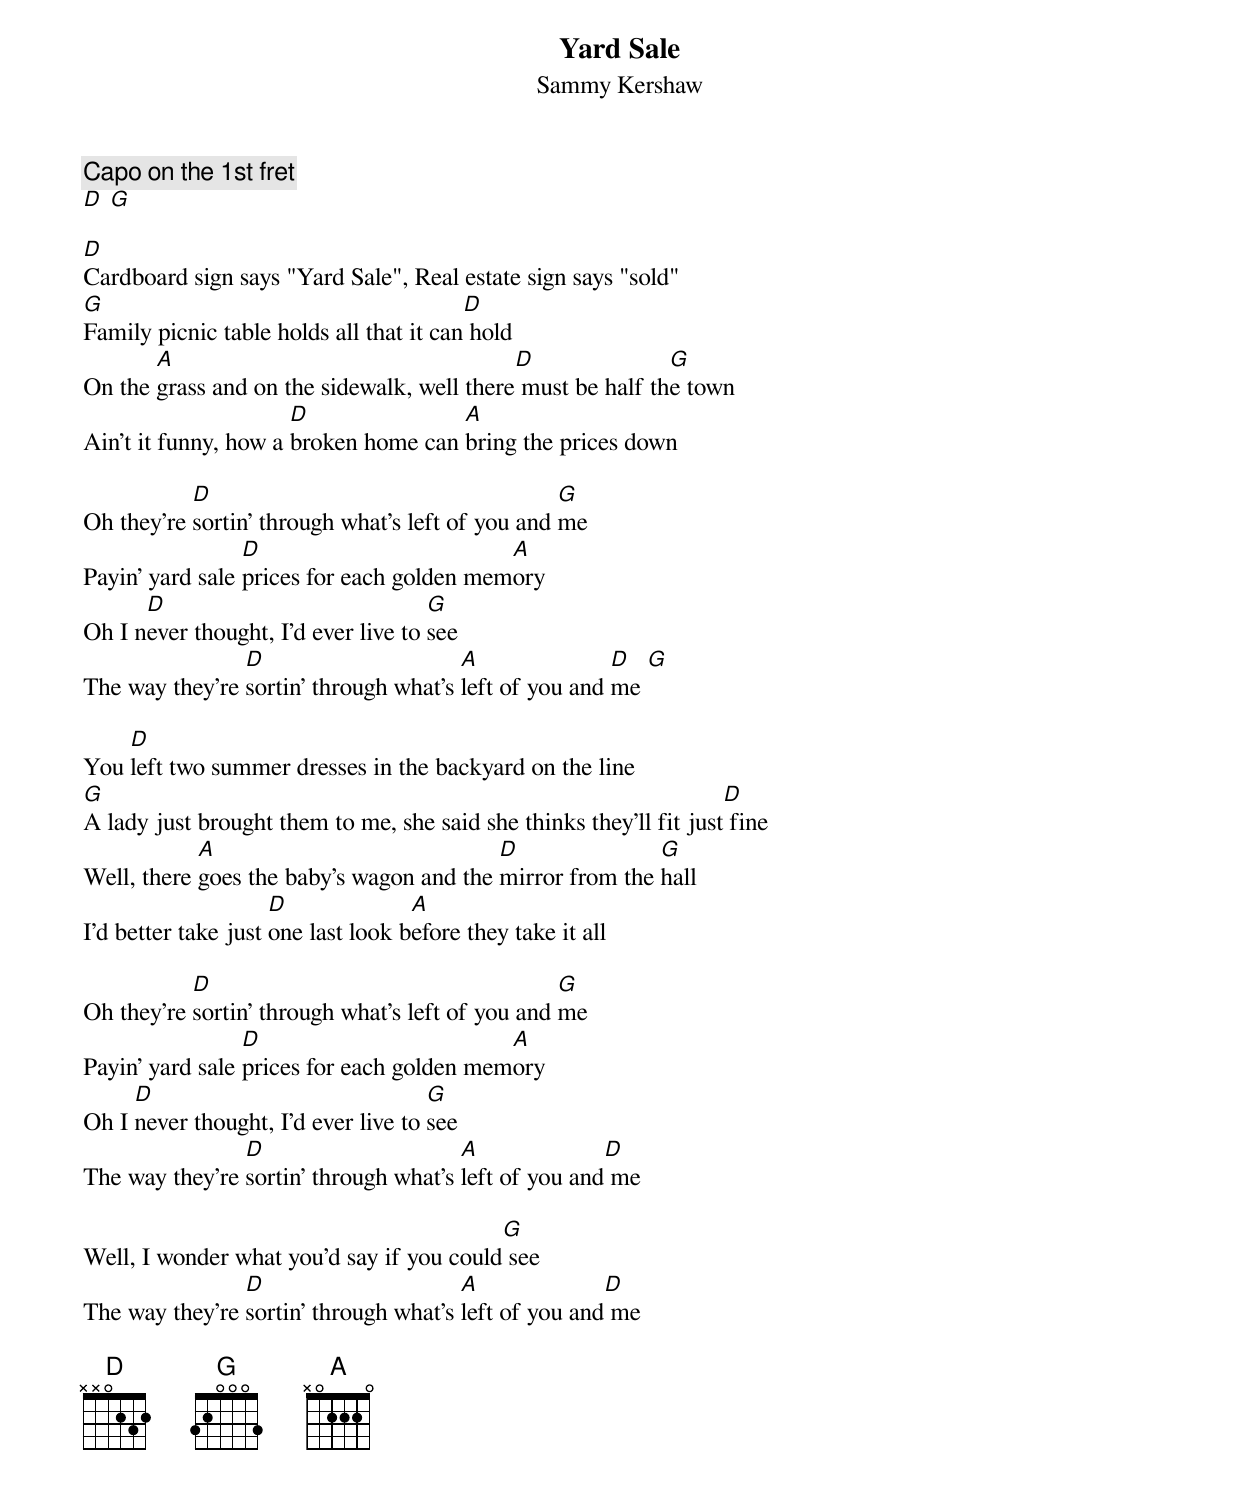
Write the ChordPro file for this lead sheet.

{title: Yard Sale}
{subtitle: Sammy Kershaw}
{c:Capo on the 1st fret}
[D] [G]

[D]Cardboard sign says "Yard Sale", Real estate sign says "sold"
[G]Family picnic table holds all that it can[D] hold
On the [A]grass and on the sidewalk, well there[D] must be half th[G]e town
Ain't it funny, how a [D]broken home can [A]bring the prices down

Oh they're [D]sortin' through what's left of you and [G]me
Payin' yard sale [D]prices for each golden mem[A]ory
Oh I n[D]ever thought, I'd ever live to [G]see
The way they're [D]sortin' through what's [A]left of you and [D]me [G]

You [D]left two summer dresses in the backyard on the line
[G]A lady just brought them to me, she said she thinks they'll fit just[D] fine
Well, there [A]goes the baby's wagon and the [D]mirror from the [G]hall
I'd better take just [D]one last look b[A]efore they take it all

Oh they're [D]sortin' through what's left of you and [G]me
Payin' yard sale [D]prices for each golden mem[A]ory
Oh I [D]never thought, I'd ever live to [G]see
The way they're [D]sortin' through what's [A]left of you and[D] me

Well, I wonder what you'd say if you could[G] see
The way they're [D]sortin' through what's [A]left of you and[D] me

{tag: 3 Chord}
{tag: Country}
